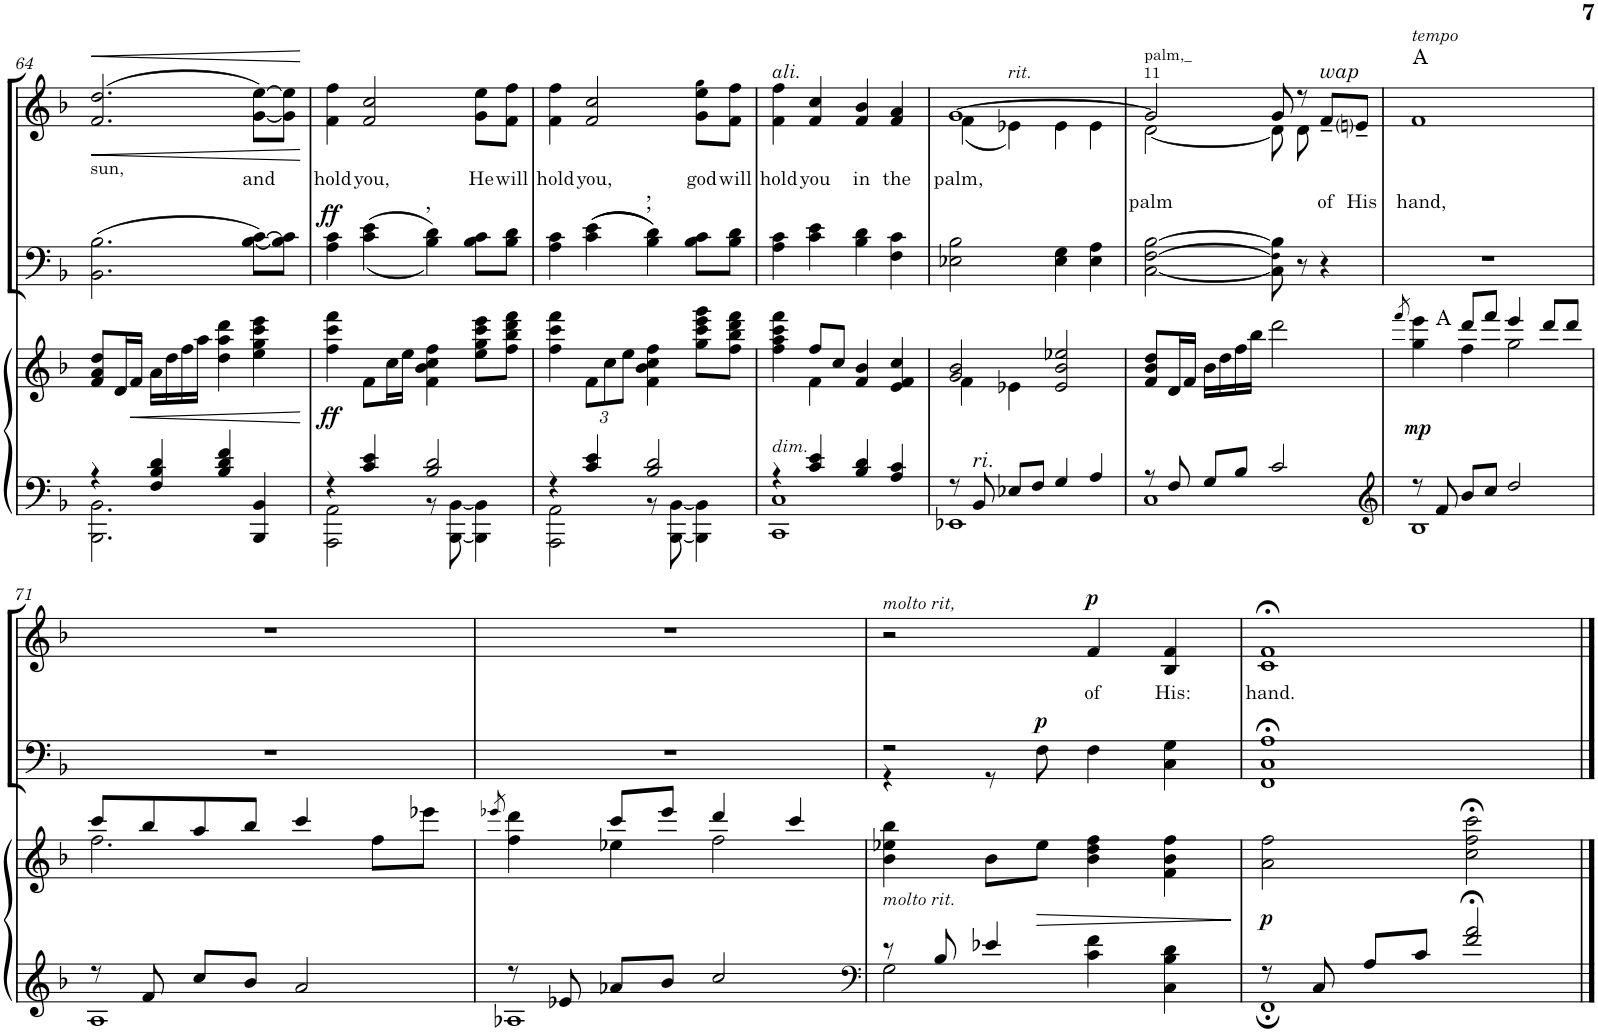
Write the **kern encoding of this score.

**kern	**kern	**dynam	**harte	**kern	**dynam	**kern	**text	**text	**dynam	**harte
*part3	*part3	*part3	*part3	*part2	*part2	*part1	*part1	*part1	*part1	*part1
*staff4	*staff3	*staff3/4	*	*staff2	*staff2	*staff1	*staff1	*staff1	*staff1	*
*I"Midi_1	*	*	*	*I"Midi_1	*	*I"Midi_1	*	*	*	*
!!LO:PB:g=z
*clefF4	*clefG2	*	*	*clefF4	*	*clefG2	*	*	*	*
*Trd0c3	*Trd0c3	*	*	*	*	*	*	*	*	*
*k[b-]	*k[b-]	*	*	*k[b-]	*	*k[b-]	*	*	*	*
*F:	*F:	*	*	*F:	*	*F:	*	*	*	*
*M4/4	*M4/4	*	*	*M4/4	*	*M4/4	*	*	*	*
=64	=64	=64	=64	=64	=64	=64	=64	=64	=64	=64
*^	*	*	*	*	*	*	*	*	*	*
!	!	!	!	!	!	!	!LO:TX:b:t=sun,	!	!	!	!
4r	2.BBB-\ 2.BB-\	8f/ 8a/ 8dd/L	.	.	(>2.BB-\ 2.B-\	.	(>2.f/ 2.dd/	.	.	.	.
.	.	16d/L	.	.	.	.	.	.	.	.	.
!	!	!	!LO:HP:b	!	!	!	!	!	!	!	!
.	.	16f/JJ	<	.	.	.	.	.	.	.	.
4F/ 4B-/ 4d/	.	16a\LL	.	.	.	.	.	.	.	.	.
.	.	16dd\	.	.	.	.	.	.	.	.	.
.	.	16ff\	.	.	.	.	.	.	.	.	.
.	.	16aa\JJ	.	.	.	.	.	.	.	.	.
4B-/ 4d/ 4f/	.	4dd\ 4aa\ 4ddd\	.	.	.	.	.	.	.	.	.
!	!	!	!	!	!	!	!	!LO:LY:b	!	!LO:HP:b	!
4BBB-/ 4BB-/	4ryy	4ee\ 4gg\ 4ccc\ 4eee\	.	.	[8B-\ [8c\L)	.	[8g\ [8ee\L)	and	.	<	.
.	.	.	.	.	8B-\] 8c\]J	.	8g\] 8ee\]J	.	.	.	.
*v	*v	*	*	*	*	*	*	*	*	*	*
.	.	.	.	.	.	.	.	.	[	.
=65	=65	=65	=65	=65	=65	=65	=65	=65	=65	=65
*^	*	*	*	*	*	*	*	*	*	*
!	!	!	!LO:DY:b	!	!	!LO:DY:a	!	!LO:LY:b	!	!	!
4r	2AAA\ 2AA\	4ff\ 4ccc\ 4fff\	ff	.	4A\ 4c\	ff	4f\ 4ff\	hold	.	.	.
!	!	!	!	!	!	!	!	!LO:LY:b	!	!	!
4c/ 4e/	.	8f\L	.	.	(>(<4c\ 4e\	.	2f/ 2cc/	you,	.	.	.
.	.	16cc\L	.	.	.	.	.	.	.	.	.
.	.	16ee\JJ	.	.	.	.	.	.	.	.	.
!	!	!	!	!	!LO:TX:a:t=,	!	!	!	!	!	!
2B-/ 2d/	8r	4f\ 4b-\ 4cc\ 4ff\	.	.	4B-\ 4d\))	.	.	.	.	.	.
.	[8BBB-\ [8BB-\	.	.	.	.	.	.	.	.	.	.
!	!	!	!	!	!	!	!	!LO:LY:b	!	!	!
.	4BBB-\] 4BB-\]	8ee\ 8gg\ 8ccc\ 8eee\L	.	.	8B-\ 8c\L	.	8g\ 8ee\L	He	.	.	.
!	!	!	!	!	!	!	!	!LO:LY:b	!	!	!
.	.	8ff\ 8bb-\ 8ddd\ 8fff\J	.	.	8B-\ 8d\J	.	8f\ 8ff\J	will	.	.	.
=66	=66	=66	=66	=66	=66	=66	=66	=66	=66	=66	=66
!	!	!	!	!	!	!	!	!LO:LY:b	!	!	!
4r	2AAA\ 2AA\	4ff\ 4ccc\ 4fff\	.	.	4A\ 4c\	.	4f\ 4ff\	hold	.	.	.
*	*	*Xbrackettup	*	*	*	*	*	*	*	*	*
!	!	!	!	!	!	!	!	!LO:LY:b	!	!	!
4c/ 4e/	.	12f\L	.	.	(>(4c\ 4e\	.	2f/ 2cc/	you,	.	.	.
.	.	12cc\	.	.	.	.	.	.	.	.	.
.	.	12ee\J	.	.	.	.	.	.	.	.	.
!	!	!	!	!	!LO:TX:a:t=,	!	!	!	!	!	!
!	!	!	!	!	!LO:TX:a:t=,	!	!	!	!	!	!
2B-/ 2d/	8r	4f\ 4b-\ 4cc\ 4ff\	.	.	4B-\ 4d\))	.	.	.	.	.	.
.	[8BBB-\ [8BB-\	.	.	.	.	.	.	.	.	.	.
!	!	!	!	!	!	!	!	!LO:LY:b	!	!	!
.	4BBB-\] 4BB-\]	8gg\ 8ccc\ 8eee\ 8ggg\L	.	.	8B-\ 8c\L	.	8g\ 8ee\ 8gg!\L	god	.	.	.
!	!	!	!	!	!	!	!	!LO:LY:b	!	!	!
.	.	8ff\ 8bb-\ 8ddd\ 8fff\J	.	.	8B-\ 8d\J	.	8f\ 8ff\J	will	.	.	.
=67	=67	=67	=67	=67	=67	=67	=67	=67	=67	=67	=67
*	*	*^	*	*	*	*	*	*	*	*	*
!	!	!	!	!	!	!	!	!LO:TX:a:i:t=ali.	!	!	!	!
!LO:TX:a:i:t=dim.	!	!	!	!	!	!	!	!	!	!	!	!
!	!	!	!	!	!	!	!	!	!LO:LY:b	!	!	!
4r	1CC 1C	4ff\ 4aa\ 4ccc\ 4fff\	4ryy	.	.	4A\ 4c\	.	4f\ 4ff\	hold	.	.	.
!	!	!	!	!	!	!	!	!	!LO:LY:b	!	!	!
4c/ 4e/	.	8ff/L	4f\	.	.	4c\ 4e\	.	4f/ 4cc/	you	.	.	.
.	.	8cc/J	.	.	.	.	.	.	.	.	.	.
!	!	!	!	!	!	!	!	!	!LO:LY:b	!	!	!
4B-/ 4d/	.	4f/ 4b-/	2ryy	.	.	4B-\ 4d\	.	4f/ 4b-/	in	.	.	.
!	!	!	!	!	!	!	!	!	!LO:LY:b	!	!	!
4A/ 4c/	.	4e/ 4f/ 4cc/	.	.	.	4F\ 4c\	.	4f/ 4a/	the	.	.	.
=68	=68	=68	=68	=68	=68	=68	=68	=68	=68	=68	=68	=68
!	!	!	!	!	!	!	!	!	!LO:LY:b	!	!	!
*	*	*	*	*	*	*	*	*^	*	*	*	*
8r	1EE-X	2g/ 2b-/	4f\	.	.	2E-X\ 2B-\	.	[1g	(<4f\	palm,	.	.	.
!LO:TX:a:i:t=ri.	!	!	!	!	!	!	!	!	!	!	!	!	!
8BB-/	.	.	.	.	.	.	.	.	.	.	.	.	.
!	!	!	!	!	!	!	!	!	!LO:TX:a:i:t=rit.	!	!	!	!
8E-X/L	.	.	4e-X\	.	.	.	.	.	4e-X\)	.	.	.	.
8F/J	.	.	.	.	.	.	.	.	.	.	.	.	.
4G/	.	2e-/ 2b-/ 2ee-X/	2ryy	.	.	4E-\ 4G\	.	.	4e-\	.	.	.	.
4A/	.	.	.	.	.	4E-\ 4A\	.	.	4e-\	.	.	.	.
*	*	*v	*v	*	*	*	*	*	*	*	*	*	*
=69	=69	=69	=69	=69	=69	=69	=69	=69	=69	=69	=69	=69
!	!	!	!	!	!	!	!LO:TX:a:t=11	!	!	!	!	!
!	!	!	!	!	!	!	!LO:TX:a:t=palm,_	!	!	!	!	!
!	!	!	!	!	!	!	!	!	!	!LO:LY:b	!	!
8r	1C	8f/ 8b-/ 8dd/L	.	.	[2C\ [2F\ [2B-\	.	2g/]	[2d\	.	palm	.	.
8F/	.	16d/L	.	.	.	.	.	.	.	.	.	.
.	.	16f/JJ	.	.	.	.	.	.	.	.	.	.
8G/L	.	16b-\LL	.	.	.	.	.	.	.	.	.	.
.	.	16dd\	.	.	.	.	.	.	.	.	.	.
8B-/J	.	16ff\	.	.	.	.	.	.	.	.	.	.
.	.	16bb-\JJ	.	.	.	.	.	.	.	.	.	.
2c/	.	2ddd\	.	.	8C\] 8F!\] 8B-\]	.	8g/	8d\]	.	.	.	.
.	.	.	.	.	8r	.	8r	8d\	.	.	.	.
!	!	!	!	!	!	!	!LO:TX:a:i:t=wap	!	!	!	!	!
!	!	!	!	!	!	!	!	!	!	!LO:LY:b	!	!
.	.	.	.	.	4r	.	8f~/L	4ryy	.	of	.	.
!	!	!	!	!	!	!	!	!	!	!LO:LY:b	!	!
.	.	.	.	.	.	.	8eni~/J	.	.	His	.	.
*	*	*	*	*	*	*	*v	*v	*	*	*	*
=70	=70	=70	=70	=70	=70	=70	=70	=70	=70	=70	=70
*clefG2	*	*	*	*	*	*	*	*	*	*	*
.	.	8qfff/	.	.	.	.	.	.	.	.	.
*	*	*^	*	*	*	*	*	*	*	*	*
!	!	!	!	!	!	!	!	!LO:TX:a:i:t=tempo	!	!	!	!
!	!	!	!	!LO:DY:b	!	!	!	!	!	!LO:LY:b	!	!
*	*	*	*^	*	*	*	*	*	*	*	*	*
8r	1B-	4gg\ 4eee\	4ryy	8ryy	mp	.	1r	.	1f	.	hand,	.	A:maj
8f/	.	.	.	2..ryy	.	A:maj	.	.	.	.	.	.	.
8b-/L	.	8ddd/L	4ff\	.	.	.	.	.	.	.	.	.	.
8cc/J	.	8fff/J	.	.	.	.	.	.	.	.	.	.	.
2dd/	.	4eee/	2gg\	.	.	.	.	.	.	.	.	.	.
.	.	8ddd/L	.	.	.	.	.	.	.	.	.	.	.
.	.	8ddd/J	.	.	.	.	.	.	.	.	.	.	.
*	*	*	*v	*v	*	*	*	*	*	*	*	*	*
!!LO:LB:g=z
=71	=71	=71	=71	=71	=71	=71	=71	=71	=71	=71	=71	=71
8r	1A	8ccc/L	2.ff\	.	.	1r	.	1r	.	.	.	.
8f/	.	8bb-/	.	.	.	.	.	.	.	.	.	.
8cc/L	.	8aa/	.	.	.	.	.	.	.	.	.	.
8b-/J	.	8bb-/J	.	.	.	.	.	.	.	.	.	.
2a/	.	4ccc/	.	.	.	.	.	.	.	.	.	.
.	.	8ff\L	4ryy	.	.	.	.	.	.	.	.	.
.	.	8eee-X\J	.	.	.	.	.	.	.	.	.	.
=72	=72	=72	=72	=72	=72	=72	=72	=72	=72	=72	=72	=72
.	.	8qeee-X/	.	.	.	.	.	.	.	.	.	.
8r	1A-X	4ff\ 4ddd\	4ryy	.	.	1r	.	1r	.	.	.	.
8e-X/	.	.	.	.	.	.	.	.	.	.	.	.
8a-X/L	.	8ccc/L	4ee-X\	.	.	.	.	.	.	.	.	.
8b-/J	.	8eee-/J	.	.	.	.	.	.	.	.	.	.
2cc/	.	4ddd/	2ff\	.	.	.	.	.	.	.	.	.
.	.	4ccc/	.	.	.	.	.	.	.	.	.	.
*	*	*v	*v	*	*	*	*	*	*	*	*	*
=73	=73	=73	=73	=73	=73	=73	=73	=73	=73	=73	=73
*clefF4	*	*	*	*	*	*	*	*	*	*	*
*	*	*	*	*	*^	*	*	*	*	*	*
!	!	!	!	!	!	!	!	!LO:TX:a:i:t=molto rit,	!	!	!	!
!	!	!LO:TX:b:i:t=molto rit.	!	!	!	!	!	!	!	!	!	!
8r	2G\	4b-\ 4ee-X\ 4bb-\	.	.	2r	4r	.	2r	.	.	.	.
8B-/	.	.	.	.	.	.	.	.	.	.	.	.
4e-X/	.	8b-\L	.	.	.	8r	.	.	.	.	.	.
!	!	!	!	!	!	!	!LO:DY:a	!	!	!	!	!
.	.	8ee-\J	.	.	.	8F\	p	.	.	.	.	.
!	!	!	!	!	!	!	!	!	!LO:LY:b	!	!LO:DY:a	!
4c\ 4f\	2ryy	4b-\ 4dd\ 4ff\	.	.	4F\	2ryy	.	4f/	of	.	p	.
!	!	!	!	!	!	!	!	!	!LO:LY:b	!	!	!
4C\ 4B-\ 4d\	.	4f\ 4b-\ 4ff\	.	.	4C\ 4G\	.	.	4B-/ 4f/	His:	.	.	.
*v	*v	*	*	*	*v	*v	*	*	*	*	*	*
.	.	[	.	.	.	.	.	.	.	.
=74	=74	=74	=74	=74	=74	=74	=74	=74	=74	=74
*^	*	*	*	*^	*	*	*	*	*	*
!	!	!	!LO:DY:b	!	!	!	!	!	!LO:LY:b	!	!	!
*	*	*	*	*	*	*	*	*^	*	*	*	*
8r	1FF;	2a\ 2ff\	p	.	1FF 1A	1C;<	.	1f;<	1c	hand.	.	.	.
8C/	.	.	.	.	.	.	.	.	.	.	.	.	.
8A/L	.	.	.	.	.	.	.	.	.	.	.	.	.
8c/J	.	.	.	.	.	.	.	.	.	.	.	.	.
2f/;< 2a/;<	.	2cc\;< 2ff\;< 2ccc\;<	.	.	.	.	.	.	.	.	.	.	.
*	*	*	*	*	*v	*v	*	*	*	*	*	*	*
*v	*v	*	*	*	*	*	*v	*v	*	*	*	*
==	==	==	==	==	==	==	==	==	==	==
*-	*-	*-	*-	*-	*-	*-	*-	*-	*-	*-
